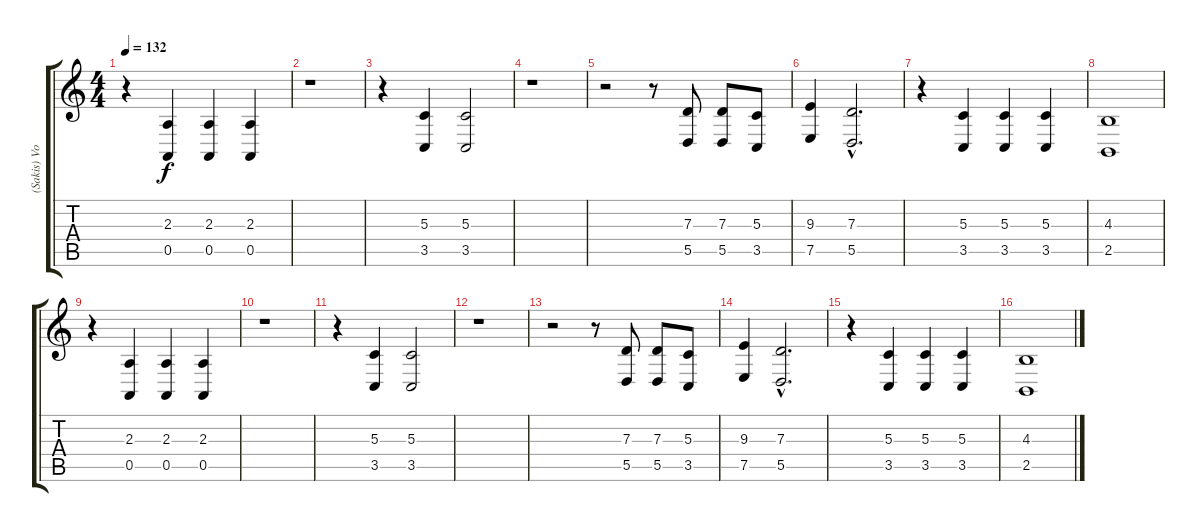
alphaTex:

\track ("(Sakis) Voice [only chorus]" "(Sakis) Vo") {instrument choiraahs}
\staff {score tabs}
\tuning (E4 B3 G3 D3 A2 E2) {hide}
\ts (4 4)
\tempo 132
\clef g2
\ks c
r.4{dy f} (2.3 0.5).4 (2.3 0.5).4 (2.3 0.5).4 |
r.1 |
r.4 (5.3 3.5).4 (5.3 3.5).2 |
r.1 |
r.2 r.8 (7.3 5.5).8 (7.3 5.5).8 (5.3 3.5).8 |
(9.3 7.5).4 (7.3{hac} 5.5{hac}).2{d} |
r.4 (5.3 3.5).4 (5.3 3.5).4 (5.3 3.5).4 |
(4.3 2.5).1 |
r.4 (2.3 0.5).4 (2.3 0.5).4 (2.3 0.5).4 |
r.1 |
r.4 (5.3 3.5).4 (5.3 3.5).2 |
r.1 |
r.2 r.8 (7.3 5.5).8 (7.3 5.5).8 (5.3 3.5).8 |
(9.3 7.5).4 (7.3{hac} 5.5{hac}).2{d} |
r.4 (5.3 3.5).4 (5.3 3.5).4 (5.3 3.5).4 |
(4.3 2.5).1
